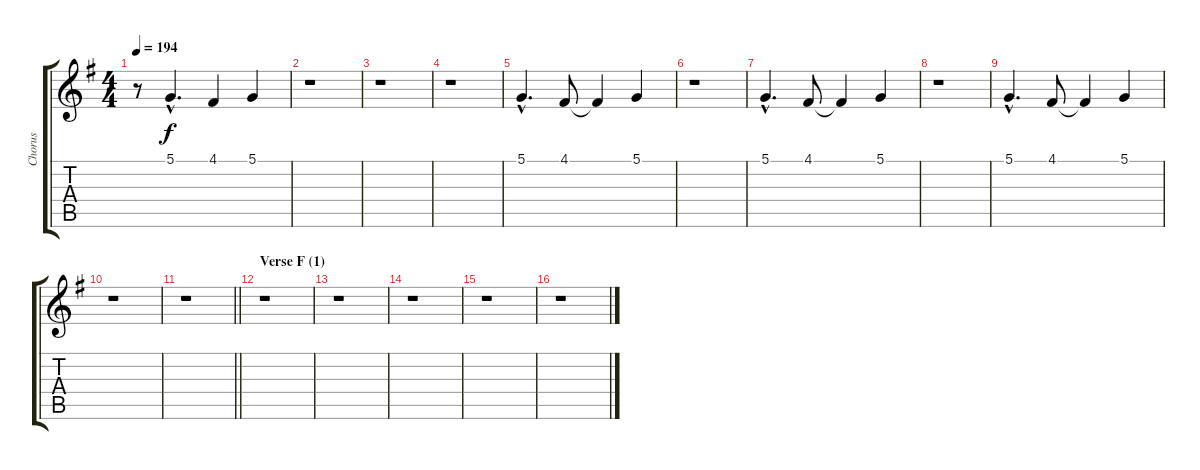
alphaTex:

\track ("Chorus" "Chorus") {instrument sopranosax}
\staff {score tabs}
\tuning (D4 A3 F3 C3 G2 D2) {hide}
\ts (4 4)
\tempo 194
\clef g2
\ks eminor
r.8{dy f} 5.1{hac}.4{d} 4.1.4 5.1.4 |
r.1 |
r.1 |
r.1 |
5.1{hac}.4{d} 4.1.8 4.1{t}.4 5.1.4 |
r.1 |
5.1{hac}.4{d} 4.1.8 4.1{t}.4 5.1.4 |
r.1 |
5.1{hac}.4{d} 4.1.8 4.1{t}.4 5.1.4 |
r.1 |
\barLineRight lightlight
r.1 |
\section ("" "Verse F (1)")
r.1 |
r.1 |
r.1 |
r.1 |
r.1
